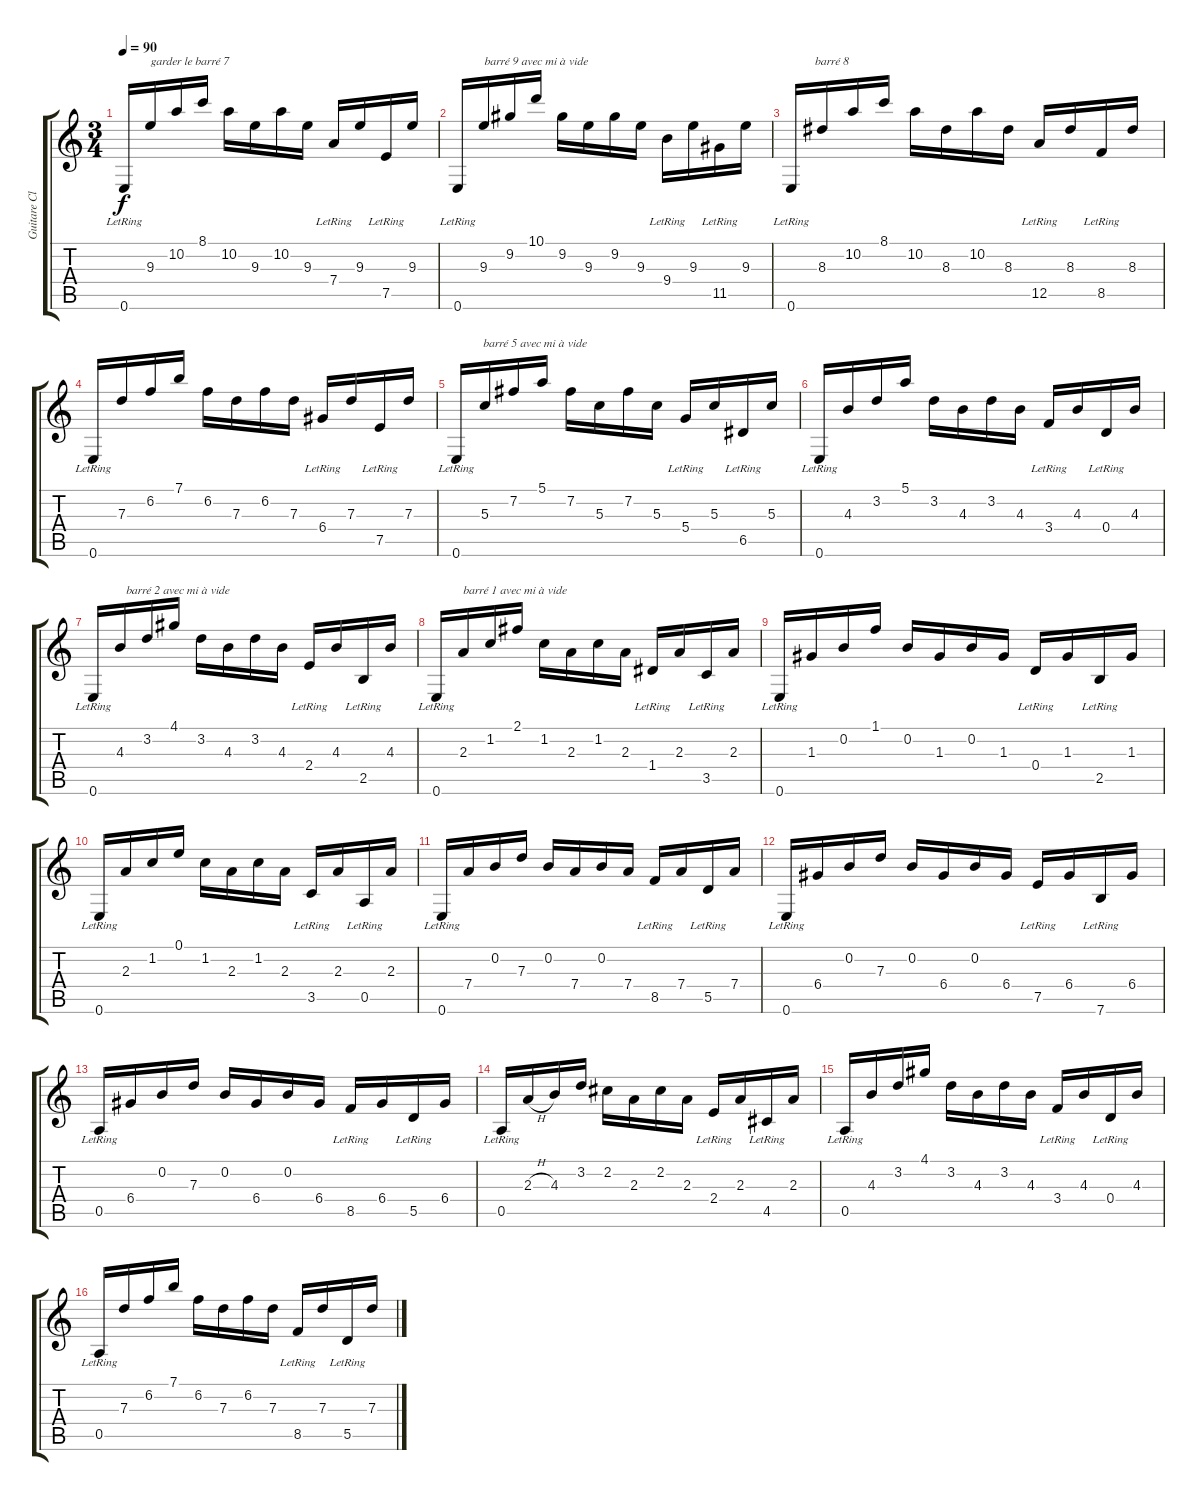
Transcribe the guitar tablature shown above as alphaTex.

\track ("Guitare Classique" "Guitare Cl") {instrument acousticguitarnylon}
\staff {score tabs}
\tuning (E4 B3 G3 D3 A2 E2) {hide}
\ts (3 4)
\tempo 90
\clef g2
\ks c
0.6{lr}.16{txt "         garder le barré 7" dy f} 9.3.16 10.2.16 8.1.16 10.2.16 9.3.16 10.2.16 9.3.16 7.4{lr}.16 9.3.16 7.5{lr}.16 9.3.16 |
0.6{lr}.16{txt "         barré 9 avec mi à vide"} 9.3.16 9.2.16 10.1.16 9.2.16 9.3.16 9.2.16 9.3.16 9.4{lr}.16 9.3.16 11.5{lr}.16 9.3.16 |
0.6{lr}.16{txt "        barré 8"} 8.3.16 10.2.16 8.1.16 10.2.16 8.3.16 10.2.16 8.3.16 12.5{lr}.16 8.3.16 8.5{lr}.16 8.3.16 |
0.6{lr}.16 7.3.16 6.2.16 7.1.16 6.2.16 7.3.16 6.2.16 7.3.16 6.4{lr}.16 7.3.16 7.5{lr}.16 7.3.16 |
0.6{lr}.16{txt "         barré 5 avec mi à vide"} 5.3.16 7.2.16 5.1.16 7.2.16 5.3.16 7.2.16 5.3.16 5.4{lr}.16 5.3.16 6.5{lr}.16 5.3.16 |
0.6{lr}.16 4.3.16 3.2.16 5.1.16 3.2.16 4.3.16 3.2.16 4.3.16 3.4{lr}.16 4.3.16 0.4{lr}.16 4.3.16 |
0.6{lr}.16 4.3.16{txt "  barré 2 avec mi à vide"} 3.2.16 4.1.16 3.2.16 4.3.16 3.2.16 4.3.16 2.4{lr}.16 4.3.16 2.5{lr}.16 4.3.16 |
0.6{lr}.16{txt "         barré 1 avec mi à vide"} 2.3.16 1.2.16 2.1.16 1.2.16 2.3.16 1.2.16 2.3.16 1.4{lr}.16 2.3.16 3.5{lr}.16 2.3.16 |
0.6{lr}.16 1.3.16 0.2.16 1.1.16 0.2.16 1.3.16 0.2.16 1.3.16 0.4{lr}.16 1.3.16 2.5{lr}.16 1.3.16 |
0.6{lr}.16 2.3.16 1.2.16 0.1.16 1.2.16 2.3.16 1.2.16 2.3.16 3.5{lr}.16 2.3.16 0.5{lr}.16 2.3.16 |
0.6{lr}.16 7.4.16 0.2.16 7.3.16 0.2.16 7.4.16 0.2.16 7.4.16 8.5{lr}.16 7.4.16 5.5{lr}.16 7.4.16 |
0.6{lr}.16 6.4.16 0.2.16 7.3.16 0.2.16 6.4.16 0.2.16 6.4.16 7.5{lr}.16 6.4.16 7.6{lr}.16 6.4.16 |
0.5{lr}.16 6.4.16 0.2.16 7.3.16 0.2.16 6.4.16 0.2.16 6.4.16 8.5{lr}.16 6.4.16 5.5{lr}.16 6.4.16 |
0.5{lr}.16 2.3{h}.16 4.3.16 3.2.16 2.2.16 2.3.16 2.2.16 2.3.16 2.4{lr}.16 2.3.16 4.5{lr}.16 2.3.16 |
0.5{lr}.16 4.3.16 3.2.16 4.1.16 3.2.16 4.3.16 3.2.16 4.3.16 3.4{lr}.16 4.3.16 0.4{lr}.16 4.3.16 |
0.5{lr}.16 7.3.16 6.2.16 7.1.16 6.2.16 7.3.16 6.2.16 7.3.16 8.5{lr}.16 7.3.16 5.5{lr}.16 7.3.16
